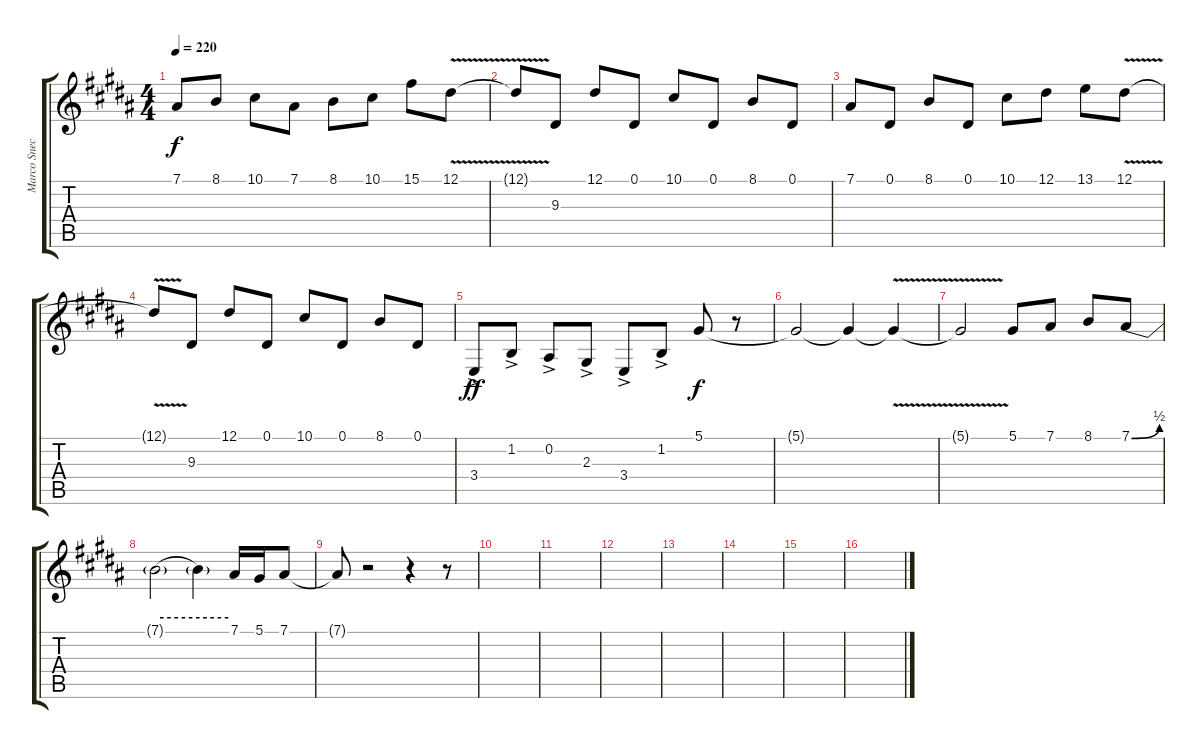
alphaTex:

\track ("Marco Sneck" "Marco Snec") {instrument lead1square}
\staff {score tabs}
\tuning (Eb4 Bb3 Gb3 Db3 Ab2 Eb2) {hide}
\ts (4 4)
\tempo 220
\clef g2
\ks b
7.1.8{dy f} 8.1.8 10.1.8 7.1.8 8.1.8 10.1.8 15.1.8 12.1{v}.8 |
\ks g#minor
12.1{v t}.8 9.3.8 12.1.8 0.1.8 10.1.8 0.1.8 8.1.8 0.1.8 |
\ks b
7.1.8 0.1.8 8.1.8 0.1.8 10.1.8 12.1.8 13.1.8 12.1{v}.8 |
\ks g#minor
12.1{v t}.8 9.3.8 12.1.8 0.1.8 10.1.8 0.1.8 8.1.8 0.1.8 |
\ks b
3.4{ac}.8{dy ff} 1.2{ac}.8 0.2{ac}.8 2.3{ac}.8 3.4{ac}.8 1.2{ac}.8 5.1.8{dy f} r.8 |
5.1{t}.2 5.1{t}.4 5.1{v t}.4 |
\ks g#minor
5.1{v t}.2 5.1.8 7.1.8 8.1.8 7.1{be (bend 0 0 60 2)}.8 |
7.1{be (hold 0 2 60 2) t}.2 7.1{be (hold 0 2 60 2) t}.4 7.1.16 5.1.16 7.1.8 |
\ks b
7.1{t}.8 r.2 r.4 r.8 |
\ks g#minor
|
\ks b
|
\ks g#minor
|
\ks b
|
\ks g#minor
|
\ks b
|
\ks g#minor
